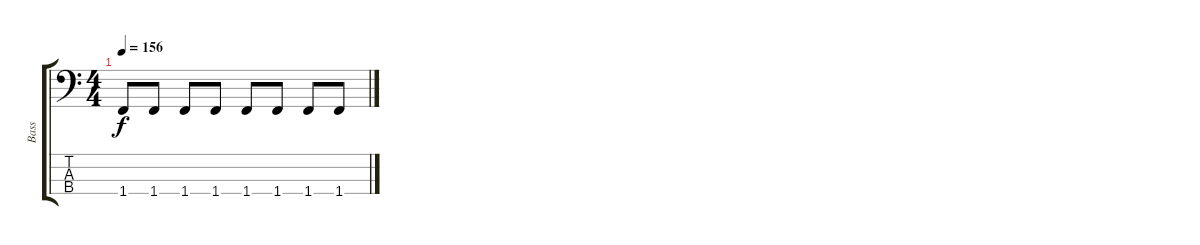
\track ("Bass" "Bass") {instrument electricbasspick}
\staff {score tabs}
\tuning (G2 D2 A1 E1) {hide}
\ts (4 4)
\tempo 156
\clef f4
\ks c
1.4.8{dy f} 1.4.8 1.4.8 1.4.8 1.4.8 1.4.8 1.4.8 1.4.8
